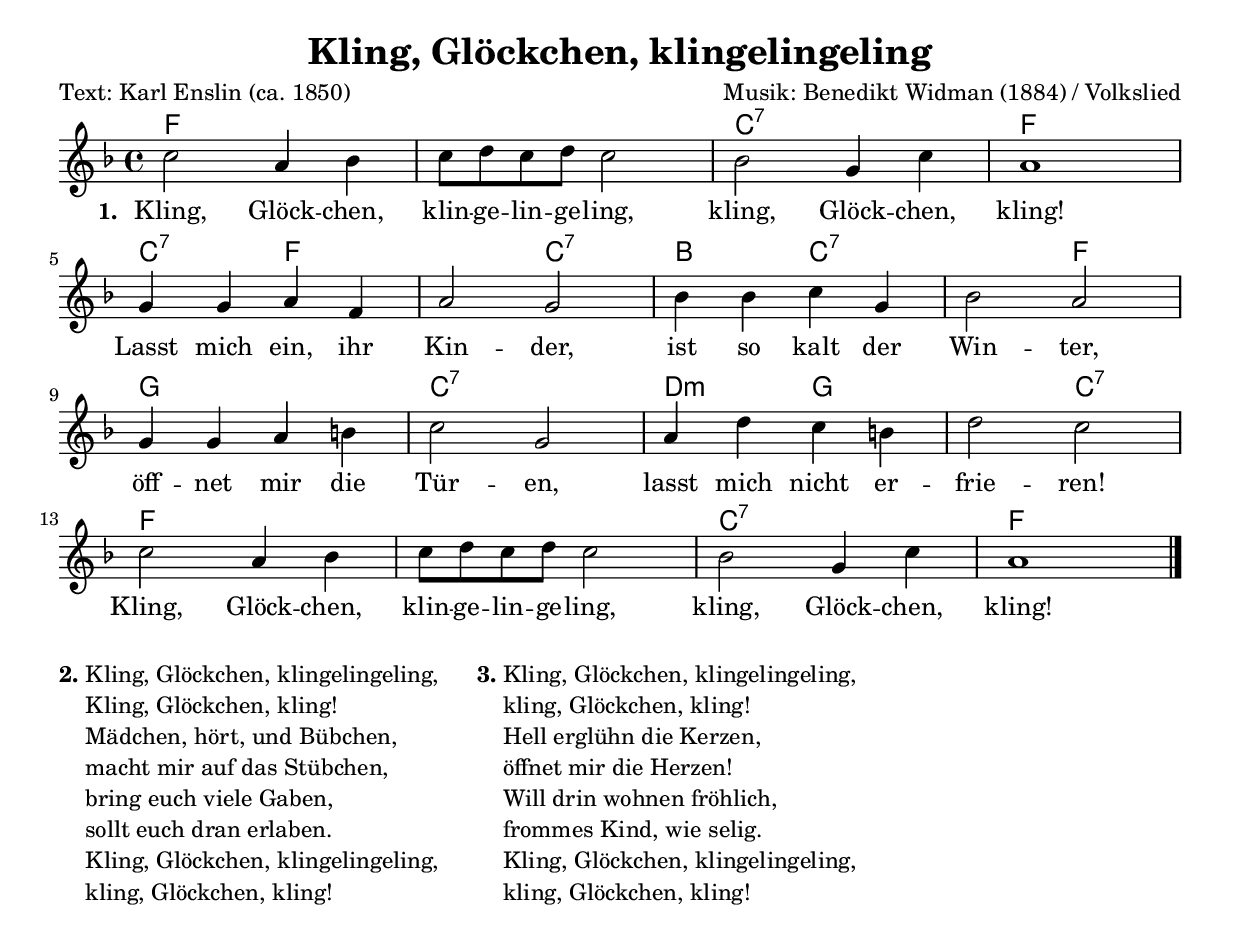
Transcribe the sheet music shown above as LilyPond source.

\version "2.12.3"

\include "default.ly"

\header {
  title="Kling, Glöckchen, klingelingeling"
  composer="Musik: Benedikt Widman (1884) / Volkslied"
  poet="Text: Karl Enslin (ca. 1850)"
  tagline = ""
  id = "5c42913d131f41e413f0fbd314d882e8bc7edede"
}


Melodie=\relative c'' {
  c2 a4 bes4 c8 d c d c2 bes g4 c a1 \break
  g4 g a f a2 g bes4 bes c g bes2 a
  g4 g a b c2 g a4 d c b d2 c 
  c2 a4 bes4 c8 d c d c2 bes g4 c a1
  \bar "|."
}


Akkorde= \chordmode {
	\germanChords
  f1 s1 c1:7 f c2:7 f1 c2:7 bes2 c1:7 f2
  g1 c1:7 d2:m g1 c2:7 f1 s1 c1:7 f
}

Text=\lyricmode {
	\set stanza = #"1. "
 	Kling, Glöck -- chen, klin -- ge -- lin -- ge -- ling,
	kling, Glöck -- chen, kling!
	Lasst mich ein, ihr Kin -- der,
	ist so kalt der Win -- ter,
	öff -- net mir die Tür -- en,
	lasst mich nicht er -- frie -- ren!
	Kling, Glöck -- chen, klin -- ge -- lin -- ge -- ling,
	kling, Glöck -- chen, kling!
	
	}


\score{
  <<
    \new ChordNames {\Akkorde}
    \new Voice = "Melodie" {
      \autoBeamOn
      \clef violin
      \key f \major
      \time 4/4
      \Melodie
    }
    \new Lyrics = Strophe \lyricsto Melodie \Text
  >>
  %\midi{}
}
\markup {
    \column {
      \line {
	\bold "2."
        \column {
    "Kling, Glöckchen, klingelingeling,"
	"Kling, Glöckchen, kling!"
	"Mädchen, hört, und Bübchen,"
	"macht mir auf das Stübchen,"
	"bring euch viele Gaben,"
	"sollt euch dran erlaben."
	"Kling, Glöckchen, klingelingeling,     "
	"kling, Glöckchen, kling!"
	}
	\bold "3."
        \column {
	"Kling, Glöckchen, klingelingeling,"
	"kling, Glöckchen, kling!"
	"Hell erglühn die Kerzen,"
	"öffnet mir die Herzen!"
	"Will drin wohnen fröhlich,"
	"frommes Kind, wie selig."
	"Kling, Glöckchen, klingelingeling,"
	"kling, Glöckchen, kling!"
        }
      }
  }
}

 % some settings % vim: sw=2 et
